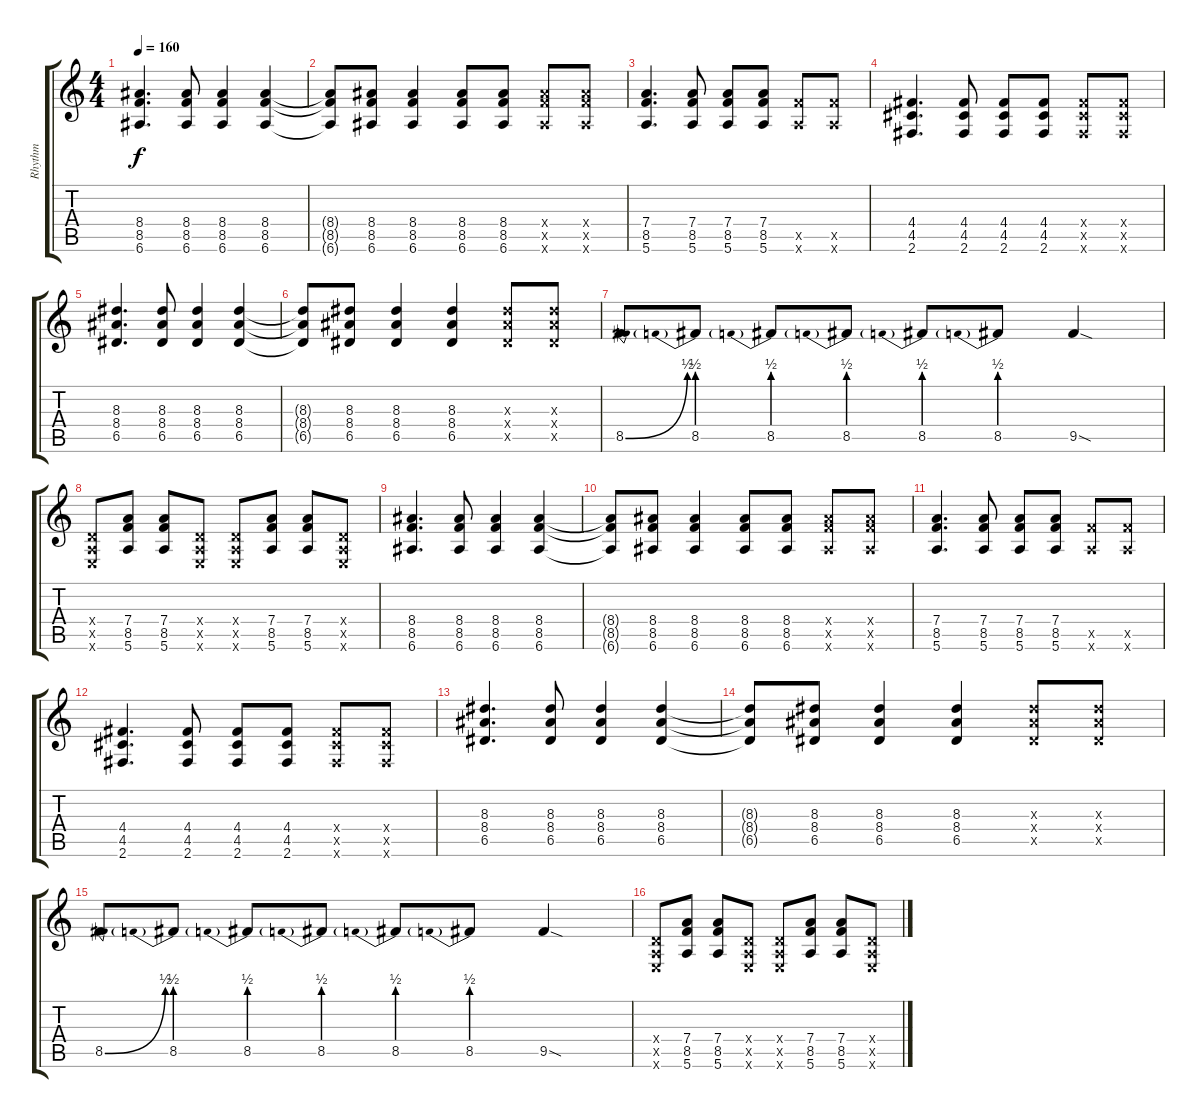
\track ("Rhythm" "Rhythm") {instrument overdrivenguitar}
\staff {score tabs}
\tuning (E4 B3 G3 D3 A2 E2) {hide}
\ts (4 4)
\tempo 160
\clef g2
\ks c
(8.4 8.5 6.6).4{d dy f} (8.4 8.5 6.6).8 (8.4 8.5 6.6).4 (8.4 8.5 6.6).4 |
(8.4{t} 8.5{t} 6.6{t}).8 (8.4 8.5 6.6).8 (8.4 8.5 6.6).4 (8.4 8.5 6.6).8 (8.4 8.5 6.6).8 (8.4{x} 8.5{x} 6.6{x}).8 (8.4{x} 8.5{x} 6.6{x}).8 |
(7.4 8.5 5.6).4{d} (7.4 8.5 5.6).8 (7.4 8.5 5.6).8 (7.4 8.5 5.6).8 (8.5{x} 5.6{x}).8 (8.5{x} 5.6{x}).8 |
(4.4 4.5 2.6).4{d} (4.4 4.5 2.6).8 (4.4 4.5 2.6).8 (4.4 4.5 2.6).8 (4.4{x} 4.5{x} 2.6{x}).8 (4.4{x} 4.5{x} 2.6{x}).8 |
(8.3 8.4 6.5).4{d} (8.3 8.4 6.5).8 (8.3 8.4 6.5).4 (8.3 8.4 6.5).4 |
(8.3{t} 8.4{t} 6.5{t}).8 (8.3 8.4 6.5).8 (8.3 8.4 6.5).4 (8.3 8.4 6.5).4 (8.3{x} 8.4{x} 6.5{x}).8 (8.3{x} 8.4{x} 6.5{x}).8 |
8.5{be (bend 0 0 60 2)}.8 8.5{be (prebend 0 2 60 2)}.8 8.5{be (prebend 0 2 60 2)}.8 8.5{be (prebend 0 2 60 2)}.8 8.5{be (prebend 0 2 60 2)}.8 8.5{be (prebend 0 2 60 2)}.8 9.5{sod}.4 |
(0.4{x} 0.5{x} 0.6{x}).8 (7.4 8.5 5.6).8 (7.4 8.5 5.6).8 (0.4{x} 0.5{x} 0.6{x}).8 (0.4{x} 0.5{x} 0.6{x}).8 (7.4 8.5 5.6).8 (7.4 8.5 5.6).8 (0.4{x} 0.5{x} 0.6{x}).8 |
(8.4 8.5 6.6).4{d} (8.4 8.5 6.6).8 (8.4 8.5 6.6).4 (8.4 8.5 6.6).4 |
(8.4{t} 8.5{t} 6.6{t}).8 (8.4 8.5 6.6).8 (8.4 8.5 6.6).4 (8.4 8.5 6.6).8 (8.4 8.5 6.6).8 (8.4{x} 8.5{x} 6.6{x}).8 (8.4{x} 8.5{x} 6.6{x}).8 |
(7.4 8.5 5.6).4{d} (7.4 8.5 5.6).8 (7.4 8.5 5.6).8 (7.4 8.5 5.6).8 (8.5{x} 5.6{x}).8 (8.5{x} 5.6{x}).8 |
(4.4 4.5 2.6).4{d} (4.4 4.5 2.6).8 (4.4 4.5 2.6).8 (4.4 4.5 2.6).8 (4.4{x} 4.5{x} 2.6{x}).8 (4.4{x} 4.5{x} 2.6{x}).8 |
(8.3 8.4 6.5).4{d} (8.3 8.4 6.5).8 (8.3 8.4 6.5).4 (8.3 8.4 6.5).4 |
(8.3{t} 8.4{t} 6.5{t}).8 (8.3 8.4 6.5).8 (8.3 8.4 6.5).4 (8.3 8.4 6.5).4 (8.3{x} 8.4{x} 6.5{x}).8 (8.3{x} 8.4{x} 6.5{x}).8 |
8.5{be (bend 0 0 60 2)}.8 8.5{be (prebend 0 2 60 2)}.8 8.5{be (prebend 0 2 60 2)}.8 8.5{be (prebend 0 2 60 2)}.8 8.5{be (prebend 0 2 60 2)}.8 8.5{be (prebend 0 2 60 2)}.8 9.5{sod}.4 |
(0.4{x} 0.5{x} 0.6{x}).8 (7.4 8.5 5.6).8 (7.4 8.5 5.6).8 (0.4{x} 0.5{x} 0.6{x}).8 (0.4{x} 0.5{x} 0.6{x}).8 (7.4 8.5 5.6).8 (7.4 8.5 5.6).8 (0.4{x} 0.5{x} 0.6{x}).8
